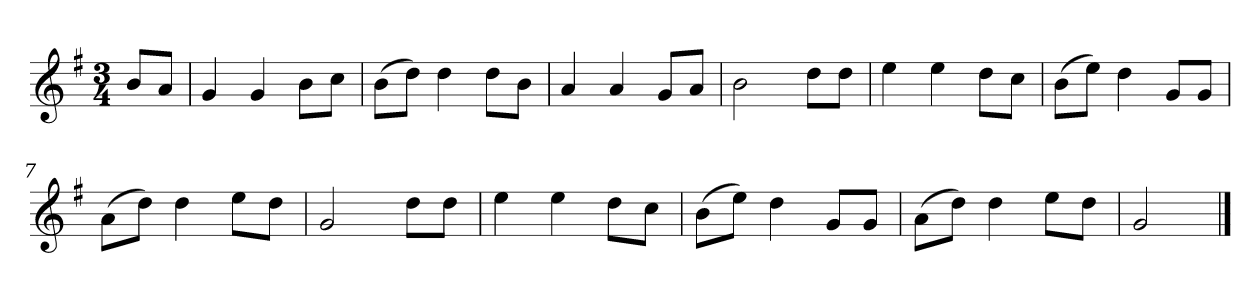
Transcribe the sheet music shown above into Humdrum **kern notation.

**kern
*part1
*staff1
*k[f#]
*M3/4
*MM120
=
8bL
8aJ
=1
4g
4g
8bL
8ccJ
=2
(8bL
8ddJ)
4dd
8ddL
8bJ
=3
4a
4a
8gL
8aJ
=4
2b
8ddL
8ddJ
=5
4ee
4ee
8ddL
8ccJ
=6
(8bL
8eeJ)
4dd
8gL
8gJ
=7
(8aL
8ddJ)
4dd
8eeL
8ddJ
=8
2g
8ddL
8ddJ
=9
4ee
4ee
8ddL
8ccJ
=10
(8bL
8eeJ)
4dd
8gL
8gJ
=11
(8aL
8ddJ)
4dd
8eeL
8ddJ
=12
2g
==
*-
